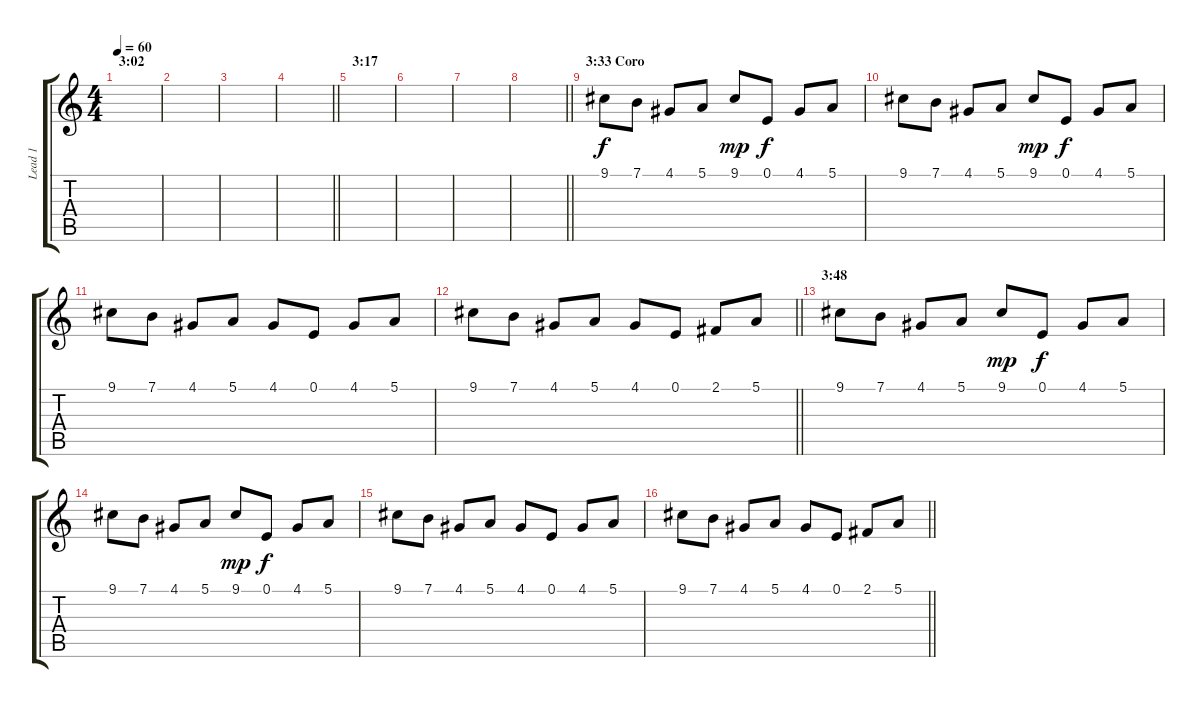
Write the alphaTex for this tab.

\track ("Lead 1" "Lead 1") {instrument musicbox}
\staff {score tabs}
\tuning (E4 B3 G3 D3 A2 E2) {hide}
\ts (4 4)
\section ("" "3:02")
\tempo 60
\clef g2
\ks c
|
|
|
\barLineRight lightlight
|
\section ("" "3:17")
|
|
|
\barLineRight lightlight
|
\section ("" "3:33 Coro")
9.1.8 7.1.8 4.1.8 5.1.8 9.1.8{dy mp} 0.1.8{dy f} 4.1.8 5.1.8 |
9.1.8 7.1.8 4.1.8 5.1.8 9.1.8{dy mp} 0.1.8{dy f} 4.1.8 5.1.8 |
9.1.8 7.1.8 4.1.8 5.1.8 4.1.8 0.1.8 4.1.8 5.1.8 |
\barLineRight lightlight
9.1.8 7.1.8 4.1.8 5.1.8 4.1.8 0.1.8 2.1.8 5.1.8 |
\section ("" "3:48")
9.1.8 7.1.8 4.1.8 5.1.8 9.1.8{dy mp} 0.1.8{dy f} 4.1.8 5.1.8 |
9.1.8 7.1.8 4.1.8 5.1.8 9.1.8{dy mp} 0.1.8{dy f} 4.1.8 5.1.8 |
9.1.8 7.1.8 4.1.8 5.1.8 4.1.8 0.1.8 4.1.8 5.1.8 |
\barLineRight lightlight
9.1.8 7.1.8 4.1.8 5.1.8 4.1.8 0.1.8 2.1.8 5.1.8
